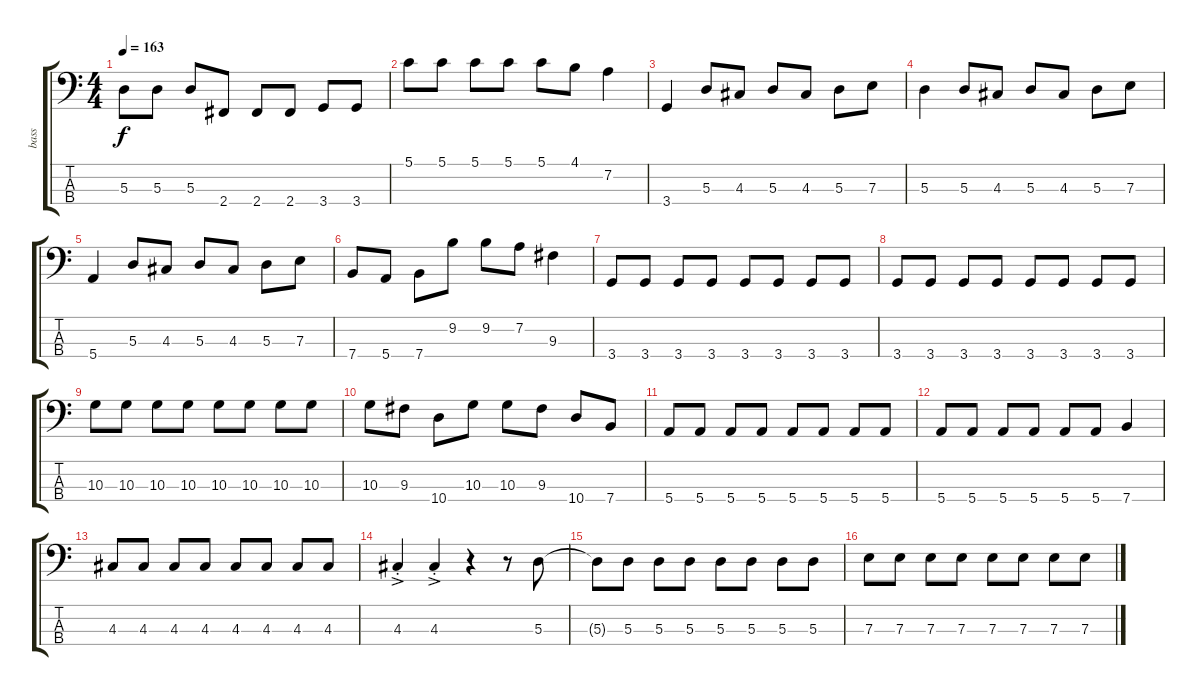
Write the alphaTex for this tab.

\track ("bass" "bass") {instrument electricbasspick}
\staff {score tabs}
\tuning (G2 D2 A1 E1) {hide}
\ts (4 4)
\tempo 163
\clef f4
\ks c
5.3.8{dy f} 5.3.8 5.3.8 2.4.8 2.4.8 2.4.8 3.4.8 3.4.8 |
5.1.8 5.1.8 5.1.8 5.1.8 5.1.8 4.1.8 7.2.4 |
3.4.4 5.3.8 4.3.8 5.3.8 4.3.8 5.3.8 7.3.8 |
5.3.4 5.3.8 4.3.8 5.3.8 4.3.8 5.3.8 7.3.8 |
5.4.4 5.3.8 4.3.8 5.3.8 4.3.8 5.3.8 7.3.8 |
7.4.8 5.4.8 7.4.8 9.2.8 9.2.8 7.2.8 9.3.4 |
3.4.8 3.4.8 3.4.8 3.4.8 3.4.8 3.4.8 3.4.8 3.4.8 |
3.4.8 3.4.8 3.4.8 3.4.8 3.4.8 3.4.8 3.4.8 3.4.8 |
10.3.8 10.3.8 10.3.8 10.3.8 10.3.8 10.3.8 10.3.8 10.3.8 |
10.3.8 9.3.8 10.4.8 10.3.8 10.3.8 9.3.8 10.4.8 7.4.8 |
5.4.8 5.4.8 5.4.8 5.4.8 5.4.8 5.4.8 5.4.8 5.4.8 |
5.4.8 5.4.8 5.4.8 5.4.8 5.4.8 5.4.8 7.4.4 |
4.3.8 4.3.8 4.3.8 4.3.8 4.3.8 4.3.8 4.3.8 4.3.8 |
4.3{ac st}.4 4.3{ac st}.4 r.4 r.8 5.3.8 |
5.3{t}.8 5.3.8 5.3.8 5.3.8 5.3.8 5.3.8 5.3.8 5.3.8 |
7.3.8 7.3.8 7.3.8 7.3.8 7.3.8 7.3.8 7.3.8 7.3.8
